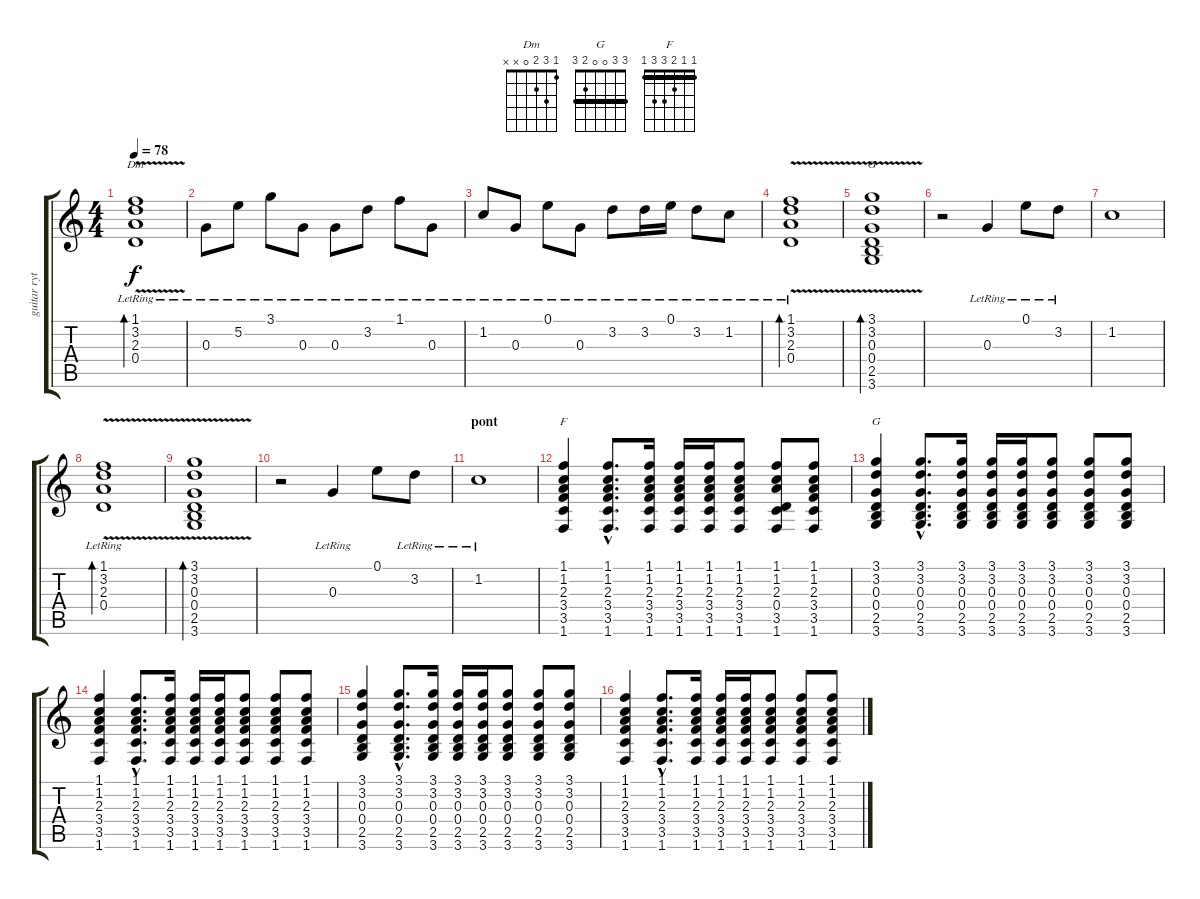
\track ("guitar rythm" "guitar ryt") {instrument acousticguitarsteel}
\staff {score tabs}
\tuning (E4 B3 G3 D3 A2 E2) {hide}
\chord ("Dm" 1 3 2 0 x x)
\chord ("g" 3 3 0 0 2 3)
\chord ("F" 1 1 2 3 3 1) {barre 1}
\chord ("G" 3 3 0 0 2 3) {barre 3}
\ts (4 4)
\tempo 78
\clef g2
\ks c
(1.1{v lr} 3.2{lr} 2.3{lr} 0.4{lr}).1{bd 60 ch "Dm" dy f} |
0.3{lr}.8 5.2{lr}.8 3.1{lr}.8 0.3{lr}.8 0.3{lr}.8 3.2{lr}.8 1.1{lr}.8 0.3{lr}.8 |
1.2{lr}.8 0.3{lr}.8 0.1{lr}.8 0.3{lr}.8 3.2{lr}.8 3.2{lr}.16 0.1{lr}.16 3.2{lr}.8 1.2{lr}.8 |
(1.1 3.2{v lr} 2.3 0.4).1{bd 60} |
(3.1 3.2 0.3{v} 0.4 2.5 3.6).1{bd 60 ch "g"} |
r.2 0.3{lr}.4 0.1{lr}.8 3.2{lr}.8 |
1.2.1 |
(1.1 3.2{v lr} 2.3 0.4).1{bd 60} |
(3.1 3.2{v} 0.3 0.4 2.5 3.6).1{bd 60} |
r.2 0.3{lr}.4 0.1.8 3.2{lr}.8 |
\section ("" "pont")
1.2{lr}.1 |
(1.1 1.2 2.3 3.4 3.5 1.6).4{ch "F" volume 8} (1.1{hac} 1.2{hac} 2.3{hac} 3.4{hac} 3.5{hac} 1.6{hac}).8{d} (1.1 1.2 2.3 3.4 3.5 1.6).16 (1.1 1.2 2.3 3.4 3.5 1.6).16 (1.1 1.2 2.3 3.4 3.5 1.6).16 (1.1 1.2 2.3 3.4 3.5 1.6).8 (1.1 1.2 2.3 0.4 3.5 1.6).8 (1.1 1.2 2.3 3.4 3.5 1.6).8 |
(3.1 3.2 0.3 0.4 2.5 3.6).4{ch "G"} (3.1{hac} 3.2{hac} 0.3{hac} 0.4{hac} 2.5{hac} 3.6{hac}).8{d} (3.1 3.2 0.3 0.4 2.5 3.6).16 (3.1 3.2 0.3 0.4 2.5 3.6).16 (3.1 3.2 0.3 0.4 2.5 3.6).16 (3.1 3.2 0.3 0.4 2.5 3.6).8 (3.1 3.2 0.3 0.4 2.5 3.6).8 (3.1 3.2 0.3 0.4 2.5 3.6).8{volume 9} |
(1.1 1.2 2.3 3.4 3.5 1.6).4{volume 8} (1.1{hac} 1.2{hac} 2.3{hac} 3.4{hac} 3.5{hac} 1.6{hac}).8{d volume 9} (1.1 1.2 2.3 3.4 3.5 1.6).16{volume 9} (1.1 1.2 2.3 3.4 3.5 1.6).16{volume 9} (1.1 1.2 2.3 3.4 3.5 1.6).16{volume 9} (1.1 1.2 2.3 3.4 3.5 1.6).8{volume 9} (1.1 1.2 2.3 3.4 3.5 1.6).8{volume 8} (1.1 1.2 2.3 3.4 3.5 1.6).8{volume 9} |
(3.1 3.2 0.3 0.4 2.5 3.6).4{volume 9} (3.1{hac} 3.2{hac} 0.3{hac} 0.4{hac} 2.5{hac} 3.6{hac}).8{d volume 9} (3.1 3.2 0.3 0.4 2.5 3.6).16{volume 9} (3.1 3.2 0.3 0.4 2.5 3.6).16{volume 8} (3.1 3.2 0.3 0.4 2.5 3.6).16{volume 9} (3.1 3.2 0.3 0.4 2.5 3.6).8{volume 9} (3.1 3.2 0.3 0.4 2.5 3.6).8{volume 8} (3.1 3.2 0.3 0.4 2.5 3.6).8{volume 9} |
(1.1 1.2 2.3 3.4 3.5 1.6).4{volume 8} (1.1{hac} 1.2{hac} 2.3{hac} 3.4{hac} 3.5{hac} 1.6{hac}).8{d volume 9} (1.1 1.2 2.3 3.4 3.5 1.6).16{volume 9} (1.1 1.2 2.3 3.4 3.5 1.6).16{volume 9} (1.1 1.2 2.3 3.4 3.5 1.6).16{volume 9} (1.1 1.2 2.3 3.4 3.5 1.6).8{volume 9} (1.1 1.2 2.3 3.4 3.5 1.6).8{volume 8} (1.1 1.2 2.3 3.4 3.5 1.6).8{volume 9}
